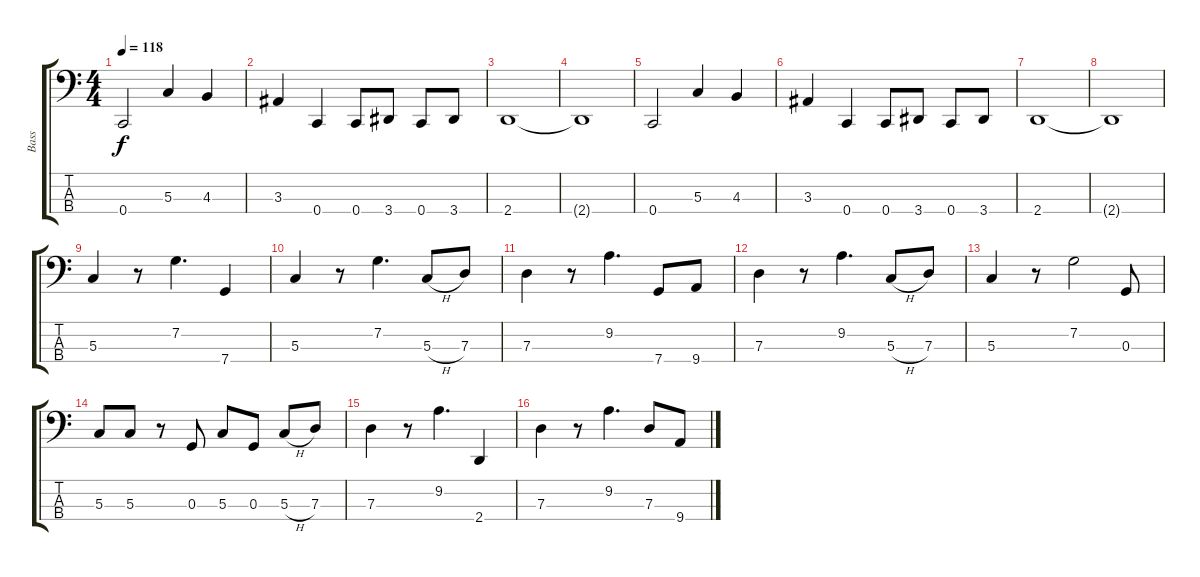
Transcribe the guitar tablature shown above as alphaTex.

\track ("Bass" "Bass") {instrument electricbassfinger}
\staff {score tabs}
\tuning (F2 C2 G1 C1) {hide}
\ts (4 4)
\tempo 118
\clef f4
\ks c
0.4.2{dy f} 5.3.4 4.3.4 |
3.3.4 0.4.4 0.4.8 3.4.8 0.4.8 3.4.8 |
2.4.1 |
2.4{t}.1 |
0.4.2 5.3.4 4.3.4 |
3.3.4 0.4.4 0.4.8 3.4.8 0.4.8 3.4.8 |
2.4.1 |
2.4{t}.1 |
5.3.4 r.8 7.2.4{d} 7.4.4 |
5.3.4 r.8 7.2.4{d} 5.3{h}.8 7.3.8 |
7.3.4 r.8 9.2.4{d} 7.4.8 9.4.8 |
7.3.4 r.8 9.2.4{d} 5.3{h}.8 7.3.8 |
5.3.4 r.8 7.2.2 0.3.8 |
5.3.8 5.3.8 r.8 0.3.8 5.3.8 0.3.8 5.3{h}.8 7.3.8 |
7.3.4 r.8 9.2.4{d} 2.4.4 |
7.3.4 r.8 9.2.4{d} 7.3.8 9.4.8
